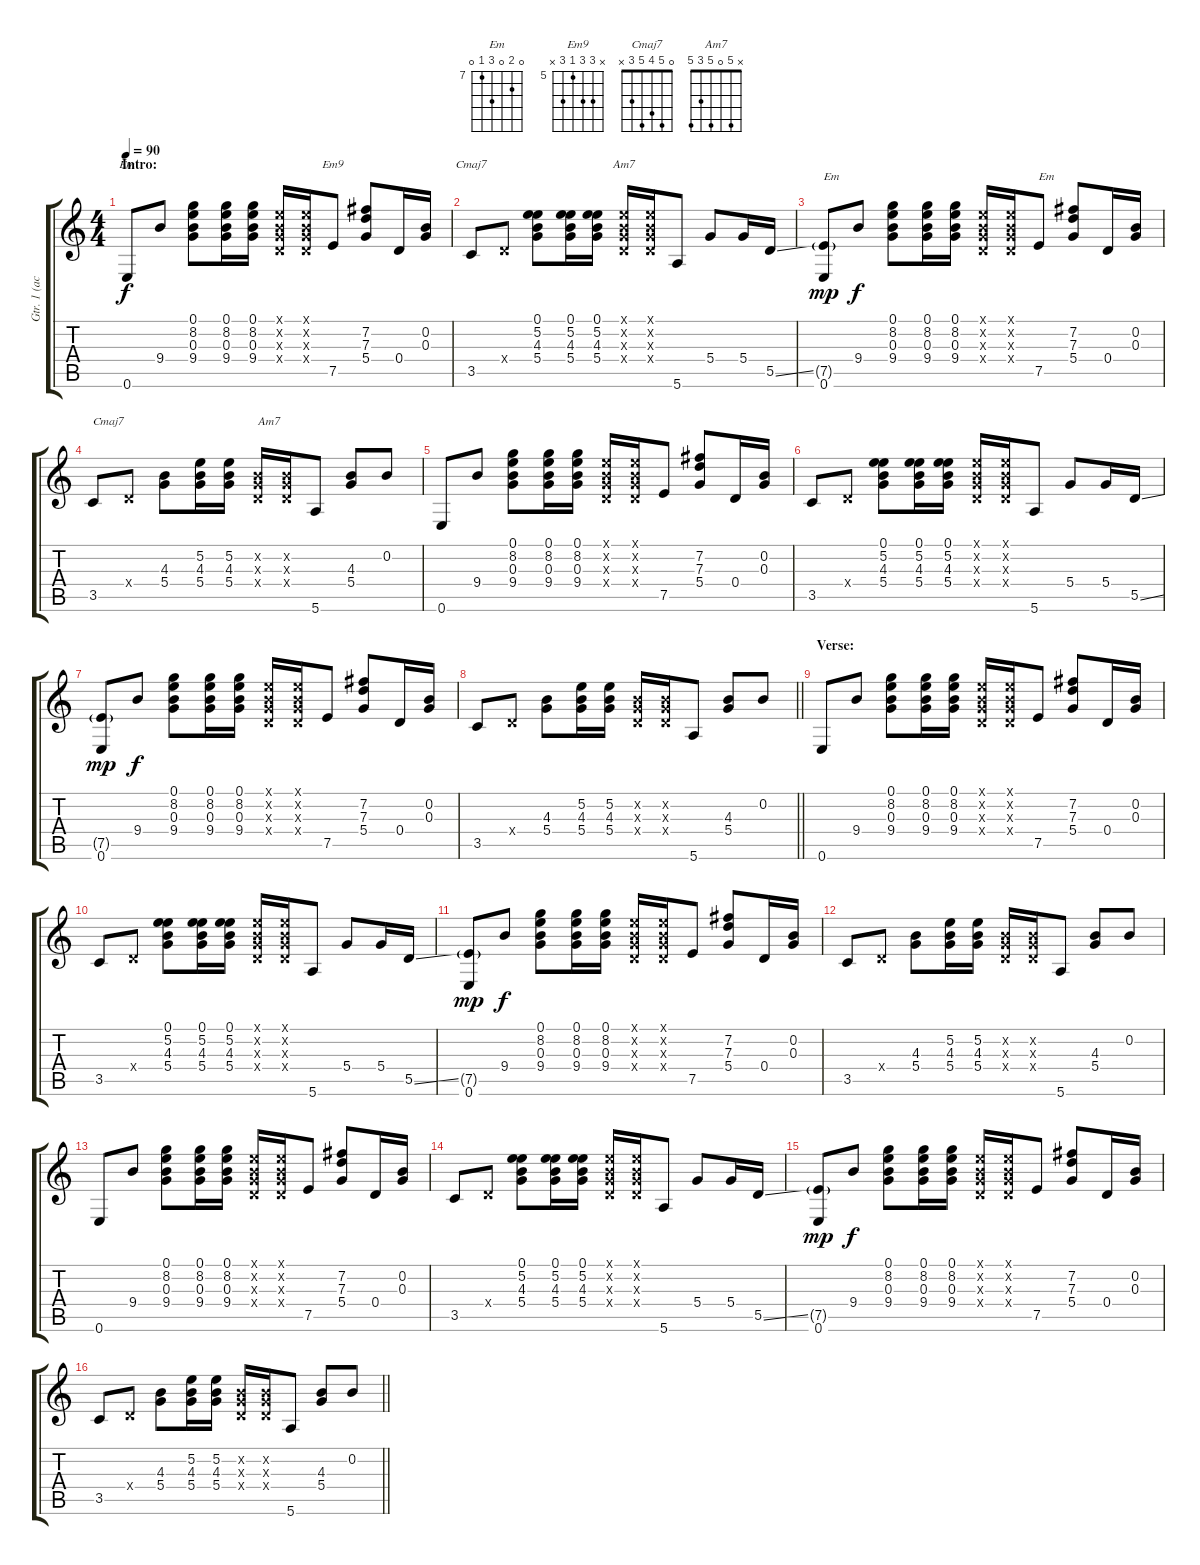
\track ("Gtr. 1 (acous.)" "Gtr. 1 (ac") {instrument acousticguitarsteel}
\staff {score tabs}
\tuning (E4 B3 G3 D3 A2 E2) {hide}
\chord ("Em" 0 8 0 9 7 0) {firstfret 7}
\chord ("Em9" x 7 7 5 7 x) {firstfret 5}
\chord ("Cmaj7" 0 5 4 5 3 x)
\chord ("Am7" x 5 0 5 3 5)
\ts (4 4)
\section ("" "Intro:")
\tempo 90
\clef g2
\ks c
0.6.8{ch "Em" dy f instrument acousticguitarsteel} 9.4.8 (0.1 8.2 0.3 9.4).8 (0.1 8.2 0.3 9.4).16 (0.1 8.2 0.3 9.4).16 (0.1{x} 0.2{x} 0.3{x} 0.4{x}).16 (0.1{x} 0.2{x} 0.3{x} 0.4{x}).16 7.5.8{ch "Em9"} (7.2 7.3 5.4).8 0.4.16 (0.2 0.3).16 |
3.5.8{ch "Cmaj7"} 0.4{x}.8 (0.1 5.2 4.3 5.4).8 (0.1 5.2 4.3 5.4).16 (0.1 5.2 4.3 5.4).16 (0.1{x} 0.2{x} 0.3{x} 0.4{x}).16{ch "Am7"} (0.1{x} 0.2{x} 0.3{x} 0.4{x}).16 5.6.8 5.4.8 5.4.16 5.5{ss}.16 |
(7.5{g} 0.6).8{txt "Em" dy mp} 9.4.8{dy f} (0.1 8.2 0.3 9.4).8 (0.1 8.2 0.3 9.4).16 (0.1 8.2 0.3 9.4).16 (0.1{x} 0.2{x} 0.3{x} 0.4{x}).16 (0.1{x} 0.2{x} 0.3{x} 0.4{x}).16 7.5.8{txt "Em"} (7.2 7.3 5.4).8 0.4.16 (0.2 0.3).16 |
3.5.8{txt "Cmaj7"} 0.4{x}.8 (4.3 5.4).8 (5.2 4.3 5.4).16 (5.2 4.3 5.4).16 (0.2{x} 0.3{x} 0.4{x}).16{txt "Am7"} (0.2{x} 0.3{x} 0.4{x}).16 5.6.8 (4.3 5.4).8 0.2.8 |
0.6.8 9.4.8 (0.1 8.2 0.3 9.4).8 (0.1 8.2 0.3 9.4).16 (0.1 8.2 0.3 9.4).16 (0.1{x} 0.2{x} 0.3{x} 0.4{x}).16 (0.1{x} 0.2{x} 0.3{x} 0.4{x}).16 7.5.8 (7.2 7.3 5.4).8 0.4.16 (0.2 0.3).16 |
3.5.8 0.4{x}.8 (0.1 5.2 4.3 5.4).8 (0.1 5.2 4.3 5.4).16 (0.1 5.2 4.3 5.4).16 (0.1{x} 0.2{x} 0.3{x} 0.4{x}).16 (0.1{x} 0.2{x} 0.3{x} 0.4{x}).16 5.6.8 5.4.8 5.4.16 5.5{ss}.16 |
(7.5{g} 0.6).8{dy mp} 9.4.8{dy f} (0.1 8.2 0.3 9.4).8 (0.1 8.2 0.3 9.4).16 (0.1 8.2 0.3 9.4).16 (0.1{x} 0.2{x} 0.3{x} 0.4{x}).16 (0.1{x} 0.2{x} 0.3{x} 0.4{x}).16 7.5.8 (7.2 7.3 5.4).8 0.4.16 (0.2 0.3).16 |
\barLineRight lightlight
3.5.8 0.4{x}.8 (4.3 5.4).8 (5.2 4.3 5.4).16 (5.2 4.3 5.4).16 (0.2{x} 0.3{x} 0.4{x}).16 (0.2{x} 0.3{x} 0.4{x}).16 5.6.8 (4.3 5.4).8 0.2.8 |
\section ("" "Verse:")
0.6.8 9.4.8 (0.1 8.2 0.3 9.4).8 (0.1 8.2 0.3 9.4).16 (0.1 8.2 0.3 9.4).16 (0.1{x} 0.2{x} 0.3{x} 0.4{x}).16 (0.1{x} 0.2{x} 0.3{x} 0.4{x}).16 7.5.8 (7.2 7.3 5.4).8 0.4.16 (0.2 0.3).16 |
3.5.8 0.4{x}.8 (0.1 5.2 4.3 5.4).8 (0.1 5.2 4.3 5.4).16 (0.1 5.2 4.3 5.4).16 (0.1{x} 0.2{x} 0.3{x} 0.4{x}).16 (0.1{x} 0.2{x} 0.3{x} 0.4{x}).16 5.6.8 5.4.8 5.4.16 5.5{ss}.16 |
(7.5{g} 0.6).8{dy mp} 9.4.8{dy f} (0.1 8.2 0.3 9.4).8 (0.1 8.2 0.3 9.4).16 (0.1 8.2 0.3 9.4).16 (0.1{x} 0.2{x} 0.3{x} 0.4{x}).16 (0.1{x} 0.2{x} 0.3{x} 0.4{x}).16 7.5.8 (7.2 7.3 5.4).8 0.4.16 (0.2 0.3).16 |
3.5.8 0.4{x}.8 (4.3 5.4).8 (5.2 4.3 5.4).16 (5.2 4.3 5.4).16 (0.2{x} 0.3{x} 0.4{x}).16 (0.2{x} 0.3{x} 0.4{x}).16 5.6.8 (4.3 5.4).8 0.2.8 |
0.6.8 9.4.8 (0.1 8.2 0.3 9.4).8 (0.1 8.2 0.3 9.4).16 (0.1 8.2 0.3 9.4).16 (0.1{x} 0.2{x} 0.3{x} 0.4{x}).16 (0.1{x} 0.2{x} 0.3{x} 0.4{x}).16 7.5.8 (7.2 7.3 5.4).8 0.4.16 (0.2 0.3).16 |
3.5.8 0.4{x}.8 (0.1 5.2 4.3 5.4).8 (0.1 5.2 4.3 5.4).16 (0.1 5.2 4.3 5.4).16 (0.1{x} 0.2{x} 0.3{x} 0.4{x}).16 (0.1{x} 0.2{x} 0.3{x} 0.4{x}).16 5.6.8 5.4.8 5.4.16 5.5{ss}.16 |
(7.5{g} 0.6).8{dy mp} 9.4.8{dy f} (0.1 8.2 0.3 9.4).8 (0.1 8.2 0.3 9.4).16 (0.1 8.2 0.3 9.4).16 (0.1{x} 0.2{x} 0.3{x} 0.4{x}).16 (0.1{x} 0.2{x} 0.3{x} 0.4{x}).16 7.5.8 (7.2 7.3 5.4).8 0.4.16 (0.2 0.3).16 |
\barLineRight lightlight
3.5.8 0.4{x}.8 (4.3 5.4).8 (5.2 4.3 5.4).16 (5.2 4.3 5.4).16 (0.2{x} 0.3{x} 0.4{x}).16 (0.2{x} 0.3{x} 0.4{x}).16 5.6.8 (4.3 5.4).8 0.2.8
